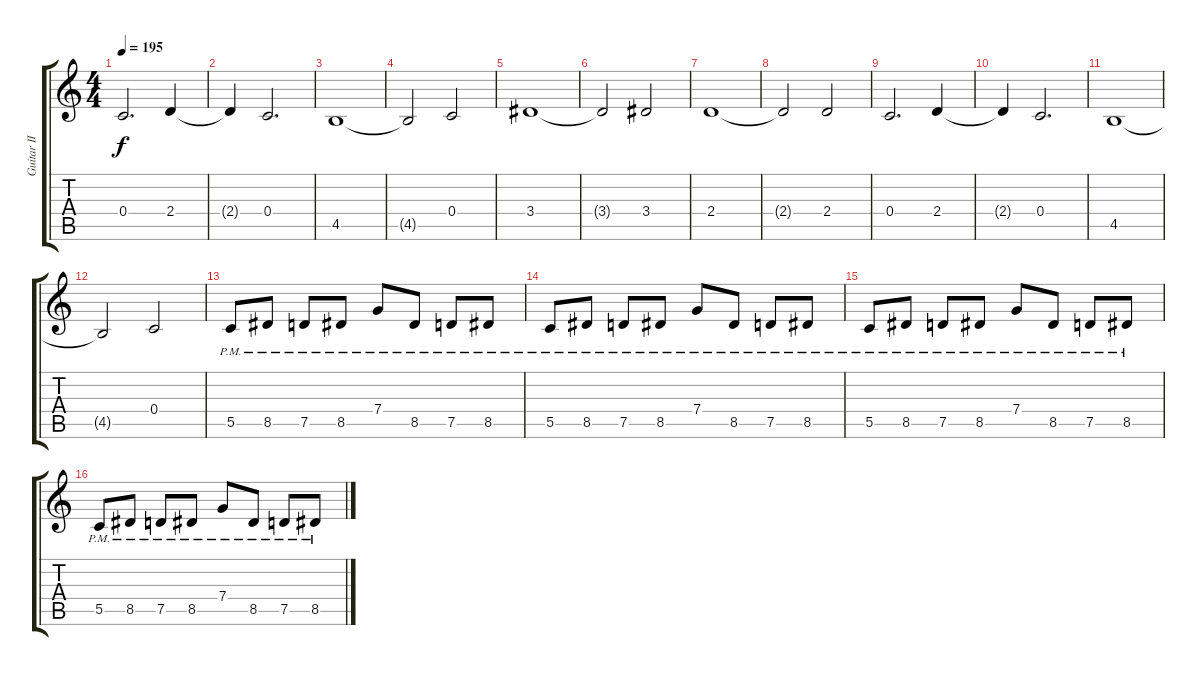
\track ("Guitar II" "Guitar II") {instrument distortionguitar}
\staff {score tabs}
\tuning (D4 A3 F3 C3 G2 C2) {hide}
\ts (4 4)
\tempo 195
\clef g2
\ks c
0.4.2{d dy f} 2.4.4 |
2.4{t}.4 0.4.2{d} |
4.5.1 |
4.5{t}.2 0.4.2 |
3.4.1 |
3.4{t}.2 3.4.2 |
2.4.1 |
2.4{t}.2 2.4.2 |
0.4.2{d} 2.4.4 |
2.4{t}.4 0.4.2{d} |
4.5.1 |
4.5{t}.2 0.4.2 |
5.5{pm}.8 8.5{pm}.8 7.5{pm}.8 8.5{pm}.8 7.4{pm}.8 8.5{pm}.8 7.5{pm}.8 8.5{pm}.8 |
5.5{pm}.8 8.5{pm}.8 7.5{pm}.8 8.5{pm}.8 7.4{pm}.8 8.5{pm}.8 7.5{pm}.8 8.5{pm}.8 |
5.5{pm}.8 8.5{pm}.8 7.5{pm}.8 8.5{pm}.8 7.4{pm}.8 8.5{pm}.8 7.5{pm}.8 8.5{pm}.8 |
5.5{pm}.8 8.5{pm}.8 7.5{pm}.8 8.5{pm}.8 7.4{pm}.8 8.5{pm}.8 7.5{pm}.8 8.5{pm}.8
